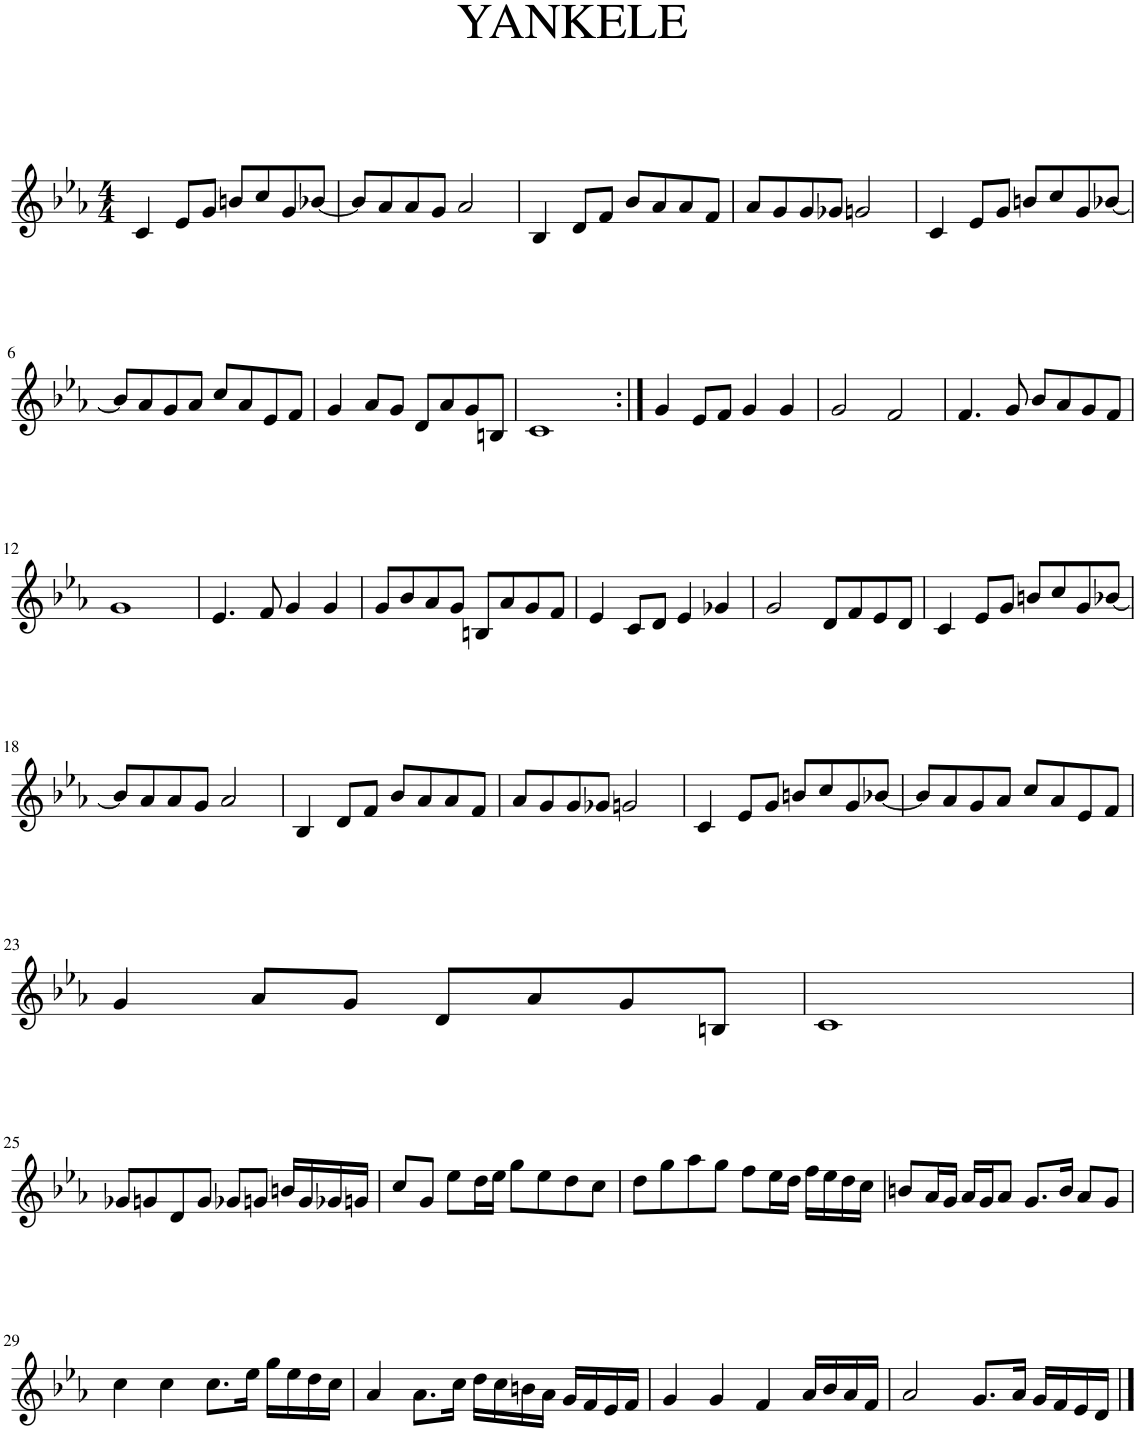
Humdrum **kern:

**kern
*part1
*staff1
*I"C Trumpet
*I'Tpt
*clefG2
*k[b-e-a-]
*M4/4
=1
4c/
8e-/L
8g/J
8bn/L
8cc/
8g/
[8b-X/J
=2
8b-/L]
8a-/
8a-/
8g/J
2a-/
=3
4B-/
8d/L
8f/J
8b-/L
8a-/
8a-/
8f/J
=4
8a-/L
8g/
8g/
8g-X/J
2gn/
=5
4c/
8e-/L
8g/J
8bn/L
8cc/
8g/
[8b-X/J
!!LO:LB:g=z
=6
8b-/L]
8a-/
8g/
8a-/J
8cc/L
8a-/
8e-/
8f/J
=7
4g/
8a-/L
8g/J
8d/L
8a-/
8g/
8Bn/J
=8
1c
=9:|!
4g/
8e-/L
8f/J
4g/
4g/
=10
2g/
2f/
=11
4.f/
8g/
8b-/L
8a-/
8g/
8f/J
!!LO:LB:g=z
=12
1g
=13
4.e-/
8f/
4g/
4g/
=14
8g/L
8b-/
8a-/
8g/J
8Bn/L
8a-/
8g/
8f/J
=15
4e-/
8c/L
8d/J
4e-/
4g-X/
=16
2g/
8d/L
8f/
8e-/
8d/J
=17
4c/
8e-/L
8g/J
8bn/L
8cc/
8g/
[8b-X/J
!!LO:LB:g=z
=18
8b-/L]
8a-/
8a-/
8g/J
2a-/
=19
4B-/
8d/L
8f/J
8b-/L
8a-/
8a-/
8f/J
=20
8a-/L
8g/
8g/
8g-X/J
2gn/
=21
4c/
8e-/L
8g/J
8bn/L
8cc/
8g/
[8b-X/J
=22
8b-/L]
8a-/
8g/
8a-/J
8cc/L
8a-/
8e-/
8f/J
!!LO:LB:g=z
=23
4g/
8a-/L
8g/J
8d/L
8a-/
8g/
8Bn/J
=24
1c
!!LO:LB:g=z
=25
8g-X/L
8gn/
8d/
8g/J
8g-X/L
8gn/J
16bn/LL
16g/
16g-X/
16gn/JJ
=26
8cc/L
8g/J
8ee-\L
16dd\L
16ee-\JJ
8gg\L
8ee-\
8dd\
8cc\J
=27
8dd\L
8gg\
8aa-\
8gg\J
8ff\L
16ee-\L
16dd\JJ
16ff\LL
16ee-\
16dd\
16cc\JJ
=28
8bn/L
16a-/L
16g/JJ
16a-/LL
16g/J
8a-/J
8.g/L
16b/Jk
8a-/L
8g/J
!!LO:LB:g=z
=29
4cc\
4cc\
8.cc\L
16ee-\Jk
16gg\LL
16ee-\
16dd\
16cc\JJ
=30
4a-/
8.a-\L
16cc\Jk
16dd\LL
16cc\
16bn\
16a-\JJ
16g/LL
16f/
16e-/
16f/JJ
=31
4g/
4g/
4f/
16a-/LL
16b-/
16a-/
16f/JJ
=32
2a-/
8.g/L
16a-/Jk
16g/LL
16f/
16e-/
16d/JJ
==
*-
